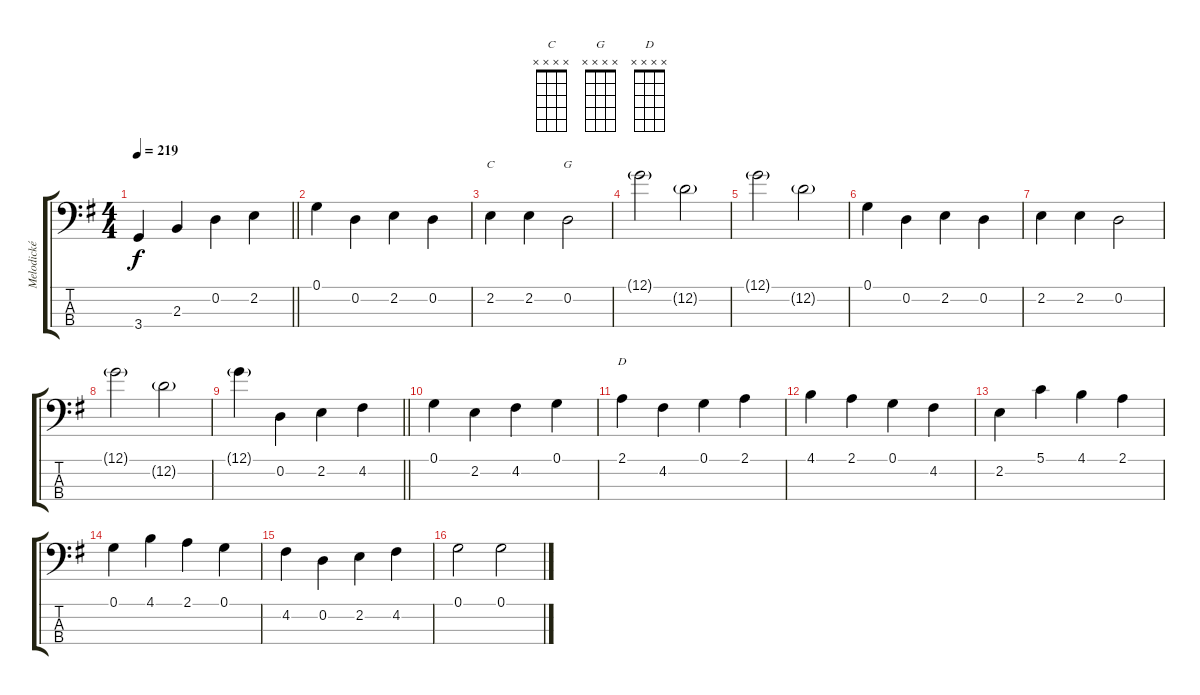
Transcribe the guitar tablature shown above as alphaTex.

\track ("Melodické solo" "Melodické ") {instrument acousticbass}
\staff {score tabs}
\tuning (G2 D2 A1 E1) {hide}
\chord ("C" x x x x)
\chord ("G" x x x x)
\chord ("D" x x x x)
\ts (4 4)
\tempo 219
\clef f4
\barLineRight lightlight
\ks g
3.4.4{dy f} 2.3.4 0.2.4 2.2.4 |
0.1.4 0.2.4 2.2.4 0.2.4 |
2.2.4{ch "C"} 2.2.4 0.2.2{ch "G"} |
12.1{g}.2 12.2{g}.2 |
12.1{g}.2 12.2{g}.2 |
0.1.4 0.2.4 2.2.4 0.2.4 |
2.2.4 2.2.4 0.2.2 |
12.1{g}.2 12.2{g}.2 |
\barLineRight lightlight
12.1{g}.4 0.2.4 2.2.4 4.2.4 |
0.1.4 2.2.4 4.2.4 0.1.4 |
2.1.4{ch "D"} 4.2.4 0.1.4 2.1.4 |
4.1.4 2.1.4 0.1.4 4.2.4 |
2.2.4 5.1.4 4.1.4 2.1.4 |
0.1.4 4.1.4 2.1.4 0.1.4 |
4.2.4 0.2.4 2.2.4 4.2.4 |
0.1.2 0.1.2
